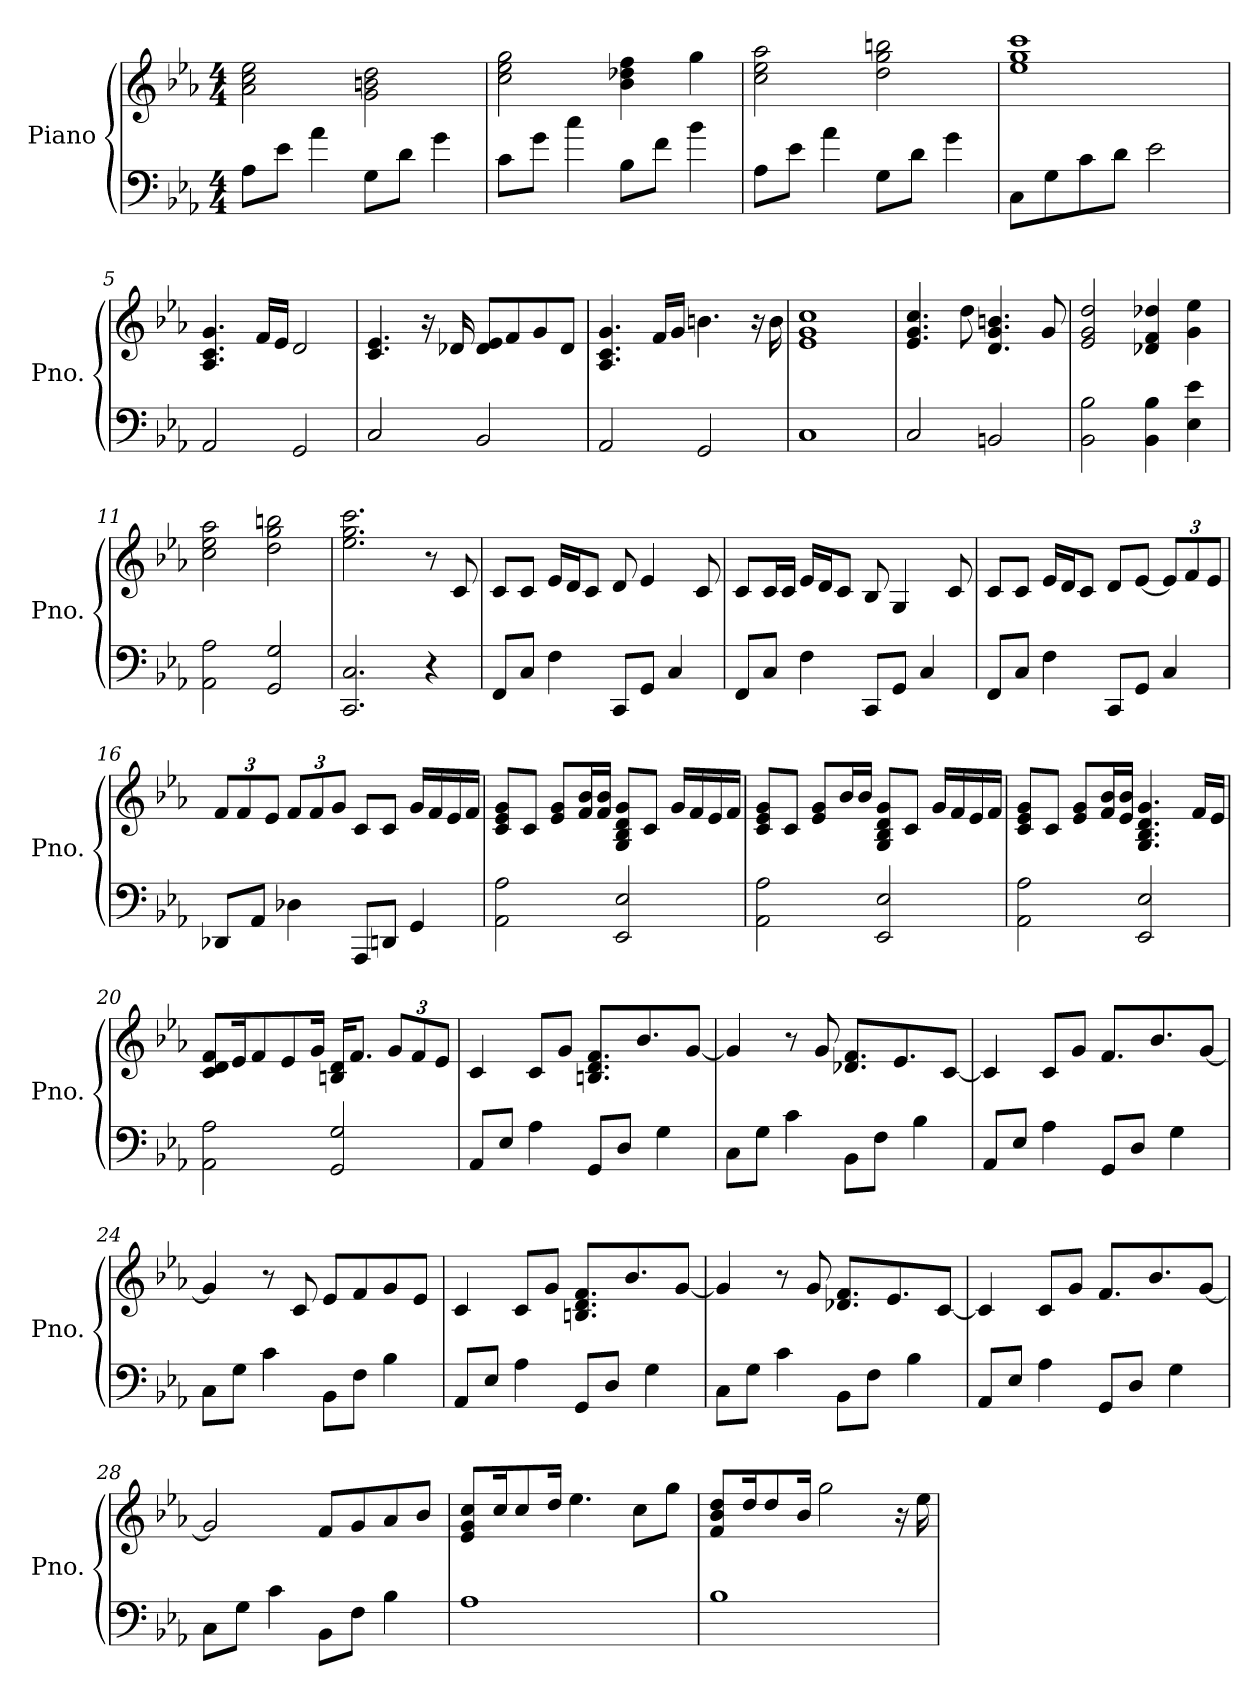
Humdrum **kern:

**kern	**kern
*part1	*part1
*staff2	*staff1
*I"Piano	*
*I'Pno.	*
*clefF4	*clefG2
*k[b-e-a-]	*k[b-e-a-]
*M4/4	*M4/4
*MM95	*MM95
=1	=1
8A-\L	2a-\ 2cc\ 2ee-\
8e-\J	.
4a-\	.
8G\L	2g\ 2bn\ 2dd\
8d\J	.
4g\	.
=2	=2
8c\L	2cc\ 2ee-\ 2gg\
8g\J	.
4cc\	.
8B-\L	4b-\ 4dd-X\ 4ff\
8f\J	.
4b-\	4gg\
=3	=3
8A-\L	2cc\ 2ee-\ 2aa-\
8e-\J	.
4a-\	.
8G\L	2dd\ 2gg\ 2bbn\
8d\J	.
4g\	.
=4	=4
8C\L	1ee- 1gg 1ccc
8G\	.
8c\	.
8d\J	.
2e-\	.
=5	=5
2AA-/	4.A-/ 4.c/ 4.g/
.	16f/LL
.	16e-/JJ
2GG/	2d/
!!LO:LB:g=z
=6	=6
2C/	4.c/ 4.e-/
.	16r
.	16d-X/
2BB-/	8d-/ 8e-/L
.	8f/
.	8g/
.	8d-/J
=7	=7
2AA-/	4.A-/ 4.c/ 4.g/
.	16f/LL
.	16g/JJ
2GG/	4.bn\
.	16r
.	16b\
=8	=8
1C	1e- 1g 1cc
=9	=9
2C/	4.e-/ 4.g/ 4.cc/
.	8dd\
2BBn/	4.d/ 4.g/ 4.bn/
.	8g/
=10	=10
2BB-\ 2B-\	2e-/ 2g/ 2dd/
4BB-\ 4B-\	4d-X/ 4f/ 4dd-X/
4E-\ 4e-\	4g\ 4ee-\
=11	=11
2AA-\ 2A-\	2cc\ 2ee-\ 2aa-\
2GG/ 2G/	2dd\ 2gg\ 2bbn\
=12	=12
2.CC/ 2.C/	2.ee-\ 2.gg\ 2.ccc\
4r	8r
.	8c/
!!LO:LB:g=z
=13	=13
8FF/L	8c/L
8C/J	8c/J
4F\	16e-/LL
.	16d/J
.	8c/J
8CC/L	8d/
8GG/J	4e-/
4C/	.
.	8c/
=14	=14
8FF/L	8c/L
8C/J	16c/L
.	16c/JJ
4F\	16e-/LL
.	16d/J
.	8c/J
8CC/L	8B-/
8GG/J	4G/
4C/	.
.	8c/
=15	=15
8FF/L	8c/L
8C/J	8c/J
4F\	16e-/LL
.	16d/J
.	8c/J
8CC/L	8d/L
8GG/J	[8e-/J
*	*Xbrackettup
4C/	12e-/L]
.	12f/
.	12e-/J
=16	=16
8DD-X/L	12f/L
.	12f/
8AA-/J	.
.	12e-/J
4D-X\	12f/L
.	12f/
.	12g/J
8AAA-/L	8c/L
8DDn/J	8c/J
4GG/	16g/LL
.	16f/
.	16e-/
.	16f/JJ
!!LO:LB:g=z
=17	=17
2AA-\ 2A-\	8c/ 8e-/ 8g/L
.	8c/J
.	8e-/ 8g/L
.	16f/ 16b-/L
.	16f/ 16b-/JJ
2EE-/ 2E-/	8G/ 8B-/ 8d/ 8g/L
.	8c/J
.	16g/LL
.	16f/
.	16e-/
.	16f/JJ
=18	=18
2AA-\ 2A-\	8c/ 8e-/ 8g/L
.	8c/J
.	8e-/ 8g/L
.	16b-/L
.	16b-/JJ
2EE-/ 2E-/	8G/ 8B-/ 8d/ 8g/L
.	8c/J
.	16g/LL
.	16f/
.	16e-/
.	16f/JJ
=19	=19
2AA-\ 2A-\	8c/ 8e-/ 8g/L
.	8c/J
.	8e-/ 8g/L
.	16f/ 16b-/L
.	16e-/ 16b-/JJ
2EE-/ 2E-/	4.G/ 4.B-/ 4.d/ 4.g/
.	16f/LL
.	16e-/JJ
=20	=20
2AA-\ 2A-\	8c/ 8d/ 8f/L
.	16e-/K
.	8f/
.	8e-/
.	16g/Jk
2GG/ 2G/	16Bn/ 16d/KL
.	8.f/J
.	12g/L
.	12f/
.	12e-/J
!!LO:LB:g=z
=21	=21
8AA-/L	4c/
8E-/J	.
4A-\	8c/L
.	8g/J
8GG/L	8.Bn/ 8.d/ 8.f/L
8D/J	.
.	8.b-/
4G\	.
.	[8g/J
=22	=22
8C\L	4g/]
8G\J	.
4c\	8r
.	8g/
8BB-\L	8.d-X/ 8.f/L
8F\J	.
.	8.e-/
4B-\	.
.	[8c/J
=23	=23
8AA-/L	4c/]
8E-/J	.
4A-\	8c/L
.	8g/J
8GG/L	8.f/L
8D/J	.
.	8.b-/
4G\	.
.	[8g/J
=24	=24
8C\L	4g/]
8G\J	.
4c\	8r
.	8c/
8BB-\L	8e-/L
8F\J	8f/
4B-\	8g/
.	8e-/J
=25	=25
8AA-/L	4c/
8E-/J	.
4A-\	8c/L
.	8g/J
8GG/L	8.Bn/ 8.d/ 8.f/L
8D/J	.
.	8.b-/
4G\	.
.	[8g/J
!!LO:PB:g=z
=26	=26
8C\L	4g/]
8G\J	.
4c\	8r
.	8g/
8BB-\L	8.d-X/ 8.f/L
8F\J	.
.	8.e-/
4B-\	.
.	[8c/J
=27	=27
8AA-/L	4c/]
8E-/J	.
4A-\	8c/L
.	8g/J
8GG/L	8.f/L
8D/J	.
.	8.b-/
4G\	.
.	[8g/J
=28	=28
8C\L	2g/]
8G\J	.
4c\	.
8BB-\L	8f/L
8F\J	8g/
4B-\	8a-/
.	8b-/J
=29	=29
1A-	8e-/ 8g/ 8cc/L
.	16cc/K
.	8cc/
.	16dd/Jk
.	4.ee-\
.	8cc\L
.	8gg\J
=30	=30
1B-	8f/ 8b-/ 8dd/L
.	16dd/K
.	8dd/
.	16b-/Jk
.	2gg\
.	16r
.	16ee-\
=	=
*-	*-
